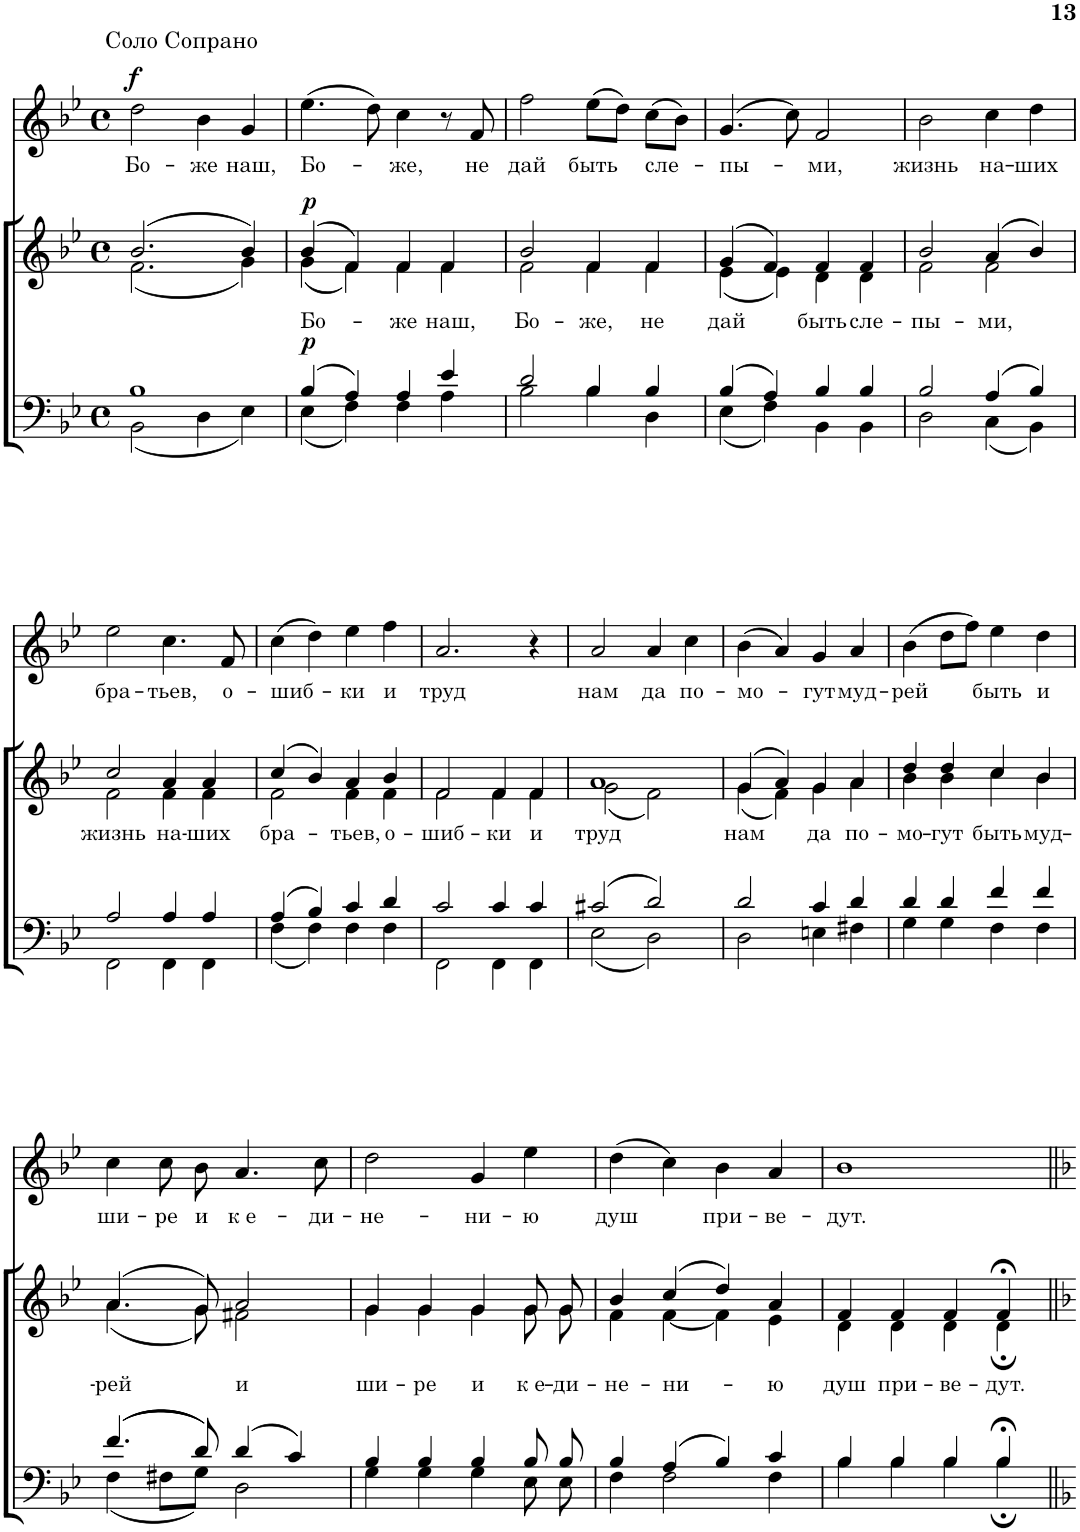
**kern	**dynam	**kern	**text	**dynam	**kern	**text	**dynam
*part3	*part3	*part2	*part2	*part2	*part1	*part1	*part1
*staff3	*staff3	*staff2	*staff2	*staff2	*staff1	*staff1	*staff1
*I"Men	*	*I"Women	*	*	*I"Soprano	*	*
!!LO:PB:g=z
*clefF4	*	*clefG2	*	*	*clefG2	*	*
*k[b-e-]	*	*k[b-e-]	*	*	*k[b-e-]	*	*
*M4/4	*	*M4/4	*	*	*M4/4	*	*
*met(c)	*	*met(c)	*	*	*met(c)	*	*
=33	=33	=33	=33	=33	=33	=33	=33
*^	*	*^	*	*	*	*	*
!	!	!	!	!	!	!	!LO:TX:a:t=Соло Сопрано	!	!
!	!	!	!	!	!	!	!	!LO:LY:b	!LO:DY:a
1B-	(2BB-\	.	(2.b-/	(2.f\	.	.	2dd\	Бо-	f
!	!	!	!	!	!	!	!	!LO:LY:b	!
.	4D\	.	.	.	.	.	4b-\	-же	.
!	!	!	!	!	!	!	!	!LO:LY:b	!
.	4E-\)	.	4b-/)	4g\)	.	.	4g/	наш,	.
=34	=34	=34	=34	=34	=34	=34	=34	=34	=34
!	!	!LO:DY:a	!	!	!LO:LY:b	!LO:DY:a	!	!LO:LY:b	!
(4B-/	(4E-\	p	(4b-/	(4g\	Бо-	p	(4.ee-\	Бо-	.
4A/)	4F\)	.	4f/)	4f\)	.	.	.	.	.
.	.	.	.	.	.	.	8dd\)	.	.
!	!	!	!	!	!LO:LY:b	!	!	!LO:LY:b	!
4A/	4F\	.	4f/	4f\	-же	.	4cc\	-же,	.
!	!	!	!	!	!LO:LY:b	!	!	!	!
4e-/	4A\	.	4f/	4f\	наш,	.	8r	.	.
!	!	!	!	!	!	!	!	!LO:LY:b	!
.	.	.	.	.	.	.	8f/	не	.
=35	=35	=35	=35	=35	=35	=35	=35	=35	=35
!	!	!	!	!	!LO:LY:b	!	!	!LO:LY:b	!
2d/	2B-\	.	2b-/	2f\	Бо-	.	2ff\	дай	.
!	!	!	!	!	!LO:LY:b	!	!	!LO:LY:b	!
4B-/	4B-\	.	4f/	4f\	-же,	.	(8ee-\L	быть	.
.	.	.	.	.	.	.	8dd\J)	.	.
!	!	!	!	!	!LO:LY:b	!	!	!LO:LY:b	!
4B-/	4D\	.	4f/	4f\	не	.	(8cc\L	сле-	.
.	.	.	.	.	.	.	8b-\J)	.	.
=36	=36	=36	=36	=36	=36	=36	=36	=36	=36
!	!	!	!	!	!LO:LY:b	!	!	!LO:LY:b	!
(4B-/	(4E-\	.	(4g/	(4e-\	дай	.	(4.g/	пы-	.
4A/)	4F\)	.	4f/)	4e-\)	.	.	.	.	.
.	.	.	.	.	.	.	8cc\)	.	.
!	!	!	!	!	!LO:LY:b	!	!	!LO:LY:b	!
4B-/	4BB-\	.	4f/	4d\	быть	.	2f/	-ми,	.
!	!	!	!	!	!LO:LY:b	!	!	!	!
4B-/	4BB-\	.	4f/	4d\	сле-	.	.	.	.
=37	=37	=37	=37	=37	=37	=37	=37	=37	=37
!	!	!	!	!	!LO:LY:b	!	!	!LO:LY:b	!
2B-/	2D\	.	2b-/	2f\	-пы-	.	2b-\	жизнь	.
!	!	!	!	!	!LO:LY:b	!	!	!LO:LY:b	!
(4A/	(4C\	.	(4a/	2f\	-ми,	.	4cc\	на-	.
!	!	!	!	!	!	!	!	!LO:LY:b	!
4B-/)	4BB-\)	.	4b-/)	.	.	.	4dd\	-ших	.
!!LO:LB:g=z
=38	=38	=38	=38	=38	=38	=38	=38	=38	=38
!	!	!	!	!	!LO:LY:b	!	!	!LO:LY:b	!
2A/	2FF\	.	2cc/	2f\	жизнь	.	2ee-\	бра-	.
!	!	!	!	!	!LO:LY:b	!	!	!LO:LY:b	!
4A/	4FF\	.	4a/	4f\	на-	.	4.cc\	-тьев,	.
!	!	!	!	!	!LO:LY:b	!	!	!	!
4A/	4FF\	.	4a/	4f\	-ших	.	.	.	.
!	!	!	!	!	!	!	!	!LO:LY:b	!
.	.	.	.	.	.	.	8f/	о-	.
=39	=39	=39	=39	=39	=39	=39	=39	=39	=39
!	!	!	!	!	!LO:LY:b	!	!	!LO:LY:b	!
(4A/	(4F\	.	(4cc/	2f\	бра-	.	(4cc\	-шиб-	.
4B-/)	4F\)	.	4b-/)	.	.	.	4dd\)	.	.
!	!	!	!	!	!LO:LY:b	!	!	!LO:LY:b	!
4c/	4F\	.	4a/	4f\	-тьев,	.	4ee-\	-ки	.
!	!	!	!	!	!LO:LY:b	!	!	!LO:LY:b	!
4d/	4F\	.	4b-/	4f\	о-	.	4ff\	и	.
=40	=40	=40	=40	=40	=40	=40	=40	=40	=40
!	!	!	!	!	!LO:LY:b	!	!	!LO:LY:b	!
2c/	2FF\	.	2f/	2f\	-шиб-	.	2.a/	труд	.
!	!	!	!	!	!LO:LY:b	!	!	!	!
4c/	4FF\	.	4f/	4f\	-ки	.	.	.	.
!	!	!	!	!	!LO:LY:b	!	!	!	!
4c/	4FF\	.	4f/	4f\	и	.	4r	.	.
=41	=41	=41	=41	=41	=41	=41	=41	=41	=41
!	!	!	!	!	!LO:LY:b	!	!	!LO:LY:b	!
(2c#X/	(2E-\	.	1a	(2g\	труд	.	2a/	нам	.
!	!	!	!	!	!	!	!	!LO:LY:b	!
2d/)	2D\)	.	.	2f\)	.	.	4a/	да	.
!	!	!	!	!	!	!	!	!LO:LY:b	!
.	.	.	.	.	.	.	4cc\	по-	.
=42	=42	=42	=42	=42	=42	=42	=42	=42	=42
!	!	!	!	!	!LO:LY:b	!	!	!LO:LY:b	!
2d/	2D\	.	(4g/	(4g\	нам	.	(4b-\	-мо-	.
.	.	.	4a/)	4f\)	.	.	4a/)	.	.
!	!	!	!	!	!LO:LY:b	!	!	!LO:LY:b	!
4c/	4En\	.	4g/	4g\	да	.	4g/	-гут	.
!	!	!	!	!	!LO:LY:b	!	!	!LO:LY:b	!
4d/	4F#X\	.	4a/	4a\	по-	.	4a/	муд-	.
=43	=43	=43	=43	=43	=43	=43	=43	=43	=43
!	!	!	!	!	!LO:LY:b	!	!	!LO:LY:b	!
4d/	4G\	.	4dd/	4b-\	-мо-	.	(4b-\	-рей	.
!	!	!	!	!	!LO:LY:b	!	!	!	!
4d/	4G\	.	4dd/	4b-\	-гут	.	8dd\L	.	.
.	.	.	.	.	.	.	8ff\J)	.	.
!	!	!	!	!	!LO:LY:b	!	!	!LO:LY:b	!
4f/	4F\	.	4cc/	4cc\	быть	.	4ee-\	быть	.
!	!	!	!	!	!LO:LY:b	!	!	!LO:LY:b	!
4f/	4F\	.	4b-/	4b-\	муд-	.	4dd\	и	.
!!LO:LB:g=z
=44	=44	=44	=44	=44	=44	=44	=44	=44	=44
!	!	!	!	!	!LO:LY:b	!	!	!LO:LY:b	!
((4.f/	(4F\	.	(4.a/	(4.a\	-рей	.	4cc\	ши-	.
!	!	!	!	!	!	!	!	!LO:LY:b	!
.	8F#X\L	.	.	.	.	.	8cc\	-ре	.
!	!	!	!	!	!	!	!	!LO:LY:b	!
8d/))	8G\J)	.	8g/)	8g\)	.	.	8b-\	и	.
!	!	!	!	!	!LO:LY:b	!	!	!LO:LY:b	!
(4d/	2D\	.	2a/	2f#X\	и	.	4.a/	к е-	.
4c/)	.	.	.	.	.	.	.	.	.
!	!	!	!	!	!	!	!	!LO:LY:b	!
.	.	.	.	.	.	.	8cc\	-ди-	.
=45	=45	=45	=45	=45	=45	=45	=45	=45	=45
!	!	!	!	!	!LO:LY:b	!	!	!LO:LY:b	!
4B-/	4G\	.	4g/	4g\	ши-	.	2dd\	-не-	.
!	!	!	!	!	!LO:LY:b	!	!	!	!
4B-/	4G\	.	4g/	4g\	-ре	.	.	.	.
!	!	!	!	!	!LO:LY:b	!	!	!LO:LY:b	!
4B-/	4G\	.	4g/	4g\	и	.	4g/	-ни-	.
!	!	!	!	!	!LO:LY:b	!	!	!LO:LY:b	!
8B-/	8E-\	.	8g/L	8g\L	к е-	.	4ee-\	-ю	.
!	!	!	!	!	!LO:LY:b	!	!	!	!
8B-/	8E-\	.	8g/J	8g\J	-ди-	.	.	.	.
=46	=46	=46	=46	=46	=46	=46	=46	=46	=46
!	!	!	!	!	!LO:LY:b	!	!	!LO:LY:b	!
4B-/	4F\	.	4b-/	4f\	-не-	.	(4dd\	душ	.
!	!	!	!	!	!LO:LY:b	!	!	!	!
(4A/	2F\	.	(4cc/	[4f\	-ни-	.	4cc\)	.	.
!	!	!	!	!	!	!	!	!LO:LY:b	!
4B-/)	.	.	4dd/)	4f\]	.	.	4b-\	при-	.
!	!	!	!	!	!LO:LY:b	!	!	!LO:LY:b	!
4c/	4F\	.	4a/	4e-\	-ю	.	4a/	-ве-	.
=47	=47	=47	=47	=47	=47	=47	=47	=47	=47
!	!	!	!	!	!LO:LY:b	!	!	!LO:LY:b	!
4B-/	4B-\	.	4f/	4d\	душ	.	1b-	-дут.	.
!	!	!	!	!	!LO:LY:b	!	!	!	!
4B-/	4B-\	.	4f/	4d\	при-	.	.	.	.
!	!	!	!	!	!LO:LY:b	!	!	!	!
4B-/	4B-\	.	4f/	4d\	-ве-	.	.	.	.
!	!	!	!	!	!LO:LY:b	!	!	!	!
4B-;</	4B-;\	.	4f;</	4d;\	-дут.	.	.	.	.
*v	*v	*	*	*	*	*	*	*	*
*	*	*v	*v	*	*	*	*	*
=||	=||	=||	=||	=||	=||	=||	=||
*-	*-	*-	*-	*-	*-	*-	*-
